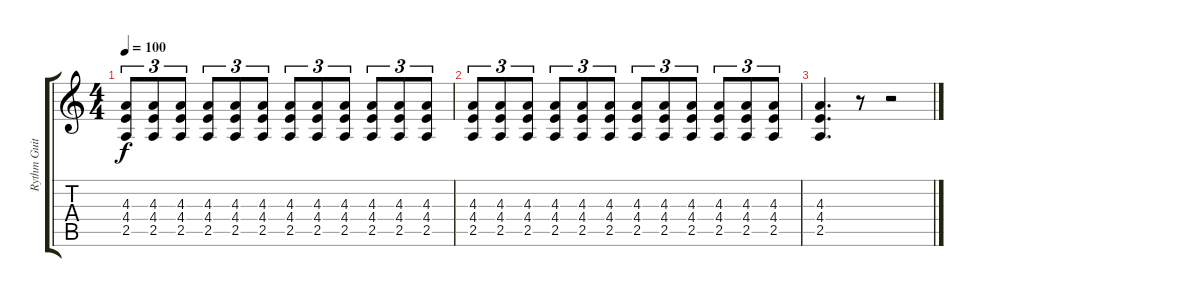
\track ("Rythm Guitar II" "Rythm Guit") {instrument overdrivenguitar}
\staff {score tabs}
\tuning (D4 A3 F3 C3 G2 D2) {hide}
\ts (4 4)
\tempo 100
\clef g2
\ks c
(4.3 4.4 2.5).8{tu (3 2) dy f} (4.3 4.4 2.5).8{tu (3 2)} (4.3 4.4 2.5).8{tu (3 2)} (4.3 4.4 2.5).8{tu (3 2)} (4.3 4.4 2.5).8{tu (3 2)} (4.3 4.4 2.5).8{tu (3 2)} (4.3 4.4 2.5).8{tu (3 2)} (4.3 4.4 2.5).8{tu (3 2)} (4.3 4.4 2.5).8{tu (3 2)} (4.3 4.4 2.5).8{tu (3 2)} (4.3 4.4 2.5).8{tu (3 2)} (4.3 4.4 2.5).8{tu (3 2)} |
(4.3 4.4 2.5).8{tu (3 2)} (4.3 4.4 2.5).8{tu (3 2)} (4.3 4.4 2.5).8{tu (3 2)} (4.3 4.4 2.5).8{tu (3 2)} (4.3 4.4 2.5).8{tu (3 2)} (4.3 4.4 2.5).8{tu (3 2)} (4.3 4.4 2.5).8{tu (3 2)} (4.3 4.4 2.5).8{tu (3 2)} (4.3 4.4 2.5).8{tu (3 2)} (4.3 4.4 2.5).8{tu (3 2)} (4.3 4.4 2.5).8{tu (3 2)} (4.3 4.4 2.5).8{tu (3 2)} |
(4.3 4.4 2.5).4{d} r.8 r.2
